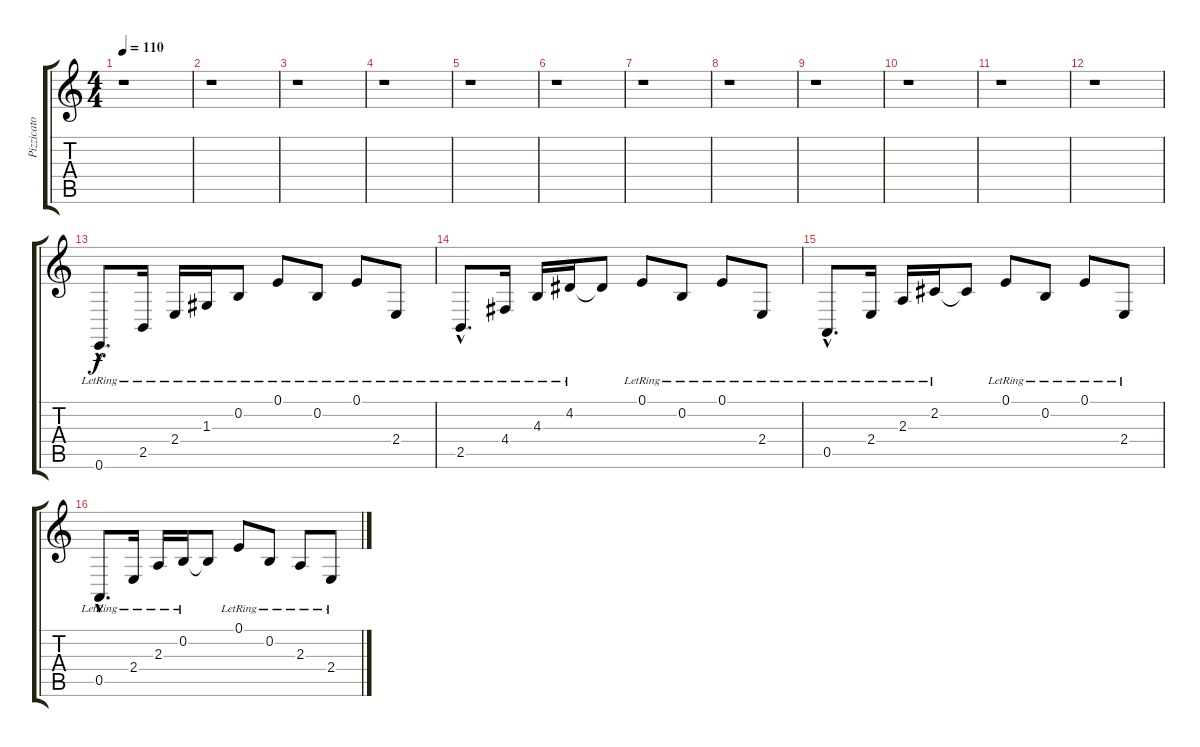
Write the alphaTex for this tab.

\track ("Pizzicato Stråkar" "Pizzicato ") {instrument pizzicatostrings}
\staff {score tabs}
\tuning (E4 B3 G3 D3 A2 E2) {hide}
\ts (4 4)
\tempo 110
\clef g2
\ks c
r.1{dy f instrument pizzicatostrings} |
r.1 |
r.1 |
r.1 |
r.1 |
r.1 |
r.1 |
r.1 |
r.1 |
r.1 |
r.1 |
r.1 |
0.6{hac lr}.8{d} 2.5{lr}.16 2.4{lr}.16 1.3{lr}.16 0.2{lr}.8 0.1{lr}.8 0.2{lr}.8 0.1{lr}.8 2.4{lr}.8 |
2.5{hac lr}.8{d} 4.4{lr}.16 4.3{lr}.16 4.2{lr}.16 4.2{t}.8 0.1{lr}.8 0.2{lr}.8 0.1{lr}.8 2.4{lr}.8 |
0.5{hac lr}.8{d} 2.4{lr}.16 2.3{lr}.16 2.2{lr}.16 2.2{t}.8 0.1{lr}.8 0.2{lr}.8 0.1{lr}.8 2.4{lr}.8 |
0.5{hac lr}.8{d} 2.4{lr}.16 2.3{lr}.16 0.2{lr}.16 0.2{t}.8 0.1{lr}.8 0.2{lr}.8 2.3{lr}.8 2.4{lr}.8
